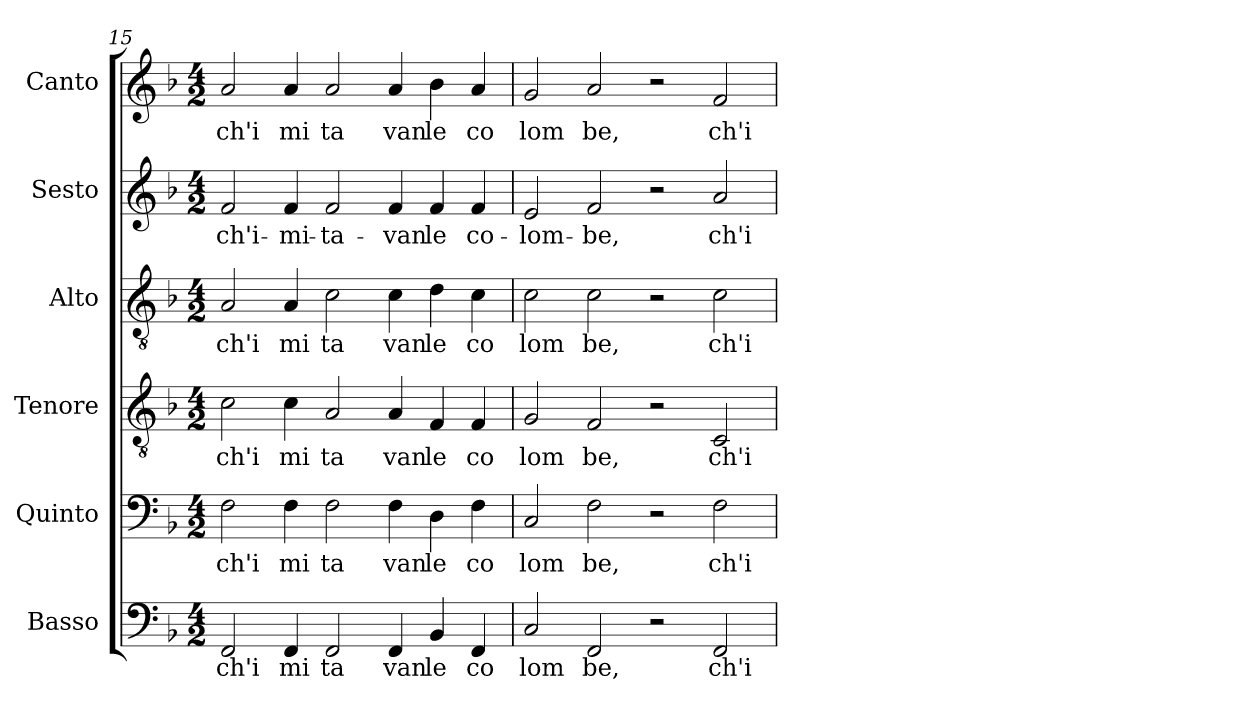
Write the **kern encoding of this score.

**kern	**text	**kern	**text	**kern	**text	**kern	**text	**kern	**text	**kern	**text
*part6	*part6	*part5	*part5	*part4	*part4	*part3	*part3	*part2	*part2	*part1	*part1
*staff6	*staff6	*staff5	*staff5	*staff4	*staff4	*staff3	*staff3	*staff2	*staff2	*staff1	*staff1
*I"Basso	*	*I"Quinto	*	*I"Tenore	*	*I"Alto	*	*I"Sesto	*	*I"Canto	*
*clefF4	*	*clefF4	*	*clefGv2	*	*clefGv2	*	*clefG2	*	*clefG2	*
*k[b-]	*	*k[b-]	*	*k[b-]	*	*k[b-]	*	*k[b-]	*	*k[b-]	*
*F:	*	*F:	*	*F:	*	*F:	*	*F:	*	*F:	*
*M4/2	*	*M4/2	*	*M4/2	*	*M4/2	*	*M4/2	*	*M4/2	*
=15	=15	=15	=15	=15	=15	=15	=15	=15	=15	=15	=15
!	!LO:LY:b:cj	!	!LO:LY:b:cj	!	!LO:LY:b:cj	!	!LO:LY:b:cj	!	!LO:LY:b:cj	!	!LO:LY:b:cj
2FF/	ch'i	2F\	ch'i	2c\	ch'i	2A/	ch'i	2f/	ch'i-	2a/	ch'i
!	!LO:LY:b:cj	!	!LO:LY:b:cj	!	!LO:LY:b:cj	!	!LO:LY:b:cj	!	!LO:LY:b:cj	!	!LO:LY:b:cj
4FF/	mi	4F\	mi	4c\	mi	4A/	mi	4f/	-mi-	4a/	mi
!	!LO:LY:b:cj	!	!LO:LY:b:cj	!	!LO:LY:b:cj	!	!LO:LY:b:cj	!	!LO:LY:b:cj	!	!LO:LY:b:cj
2FF/	ta	2F\	ta	2A/	ta	2c\	ta	2f/	-ta-	2a/	ta
!	!LO:LY:b:cj	!	!LO:LY:b:cj	!	!LO:LY:b:cj	!	!LO:LY:b:cj	!	!LO:LY:b:cj	!	!LO:LY:b:cj
4FF/	van	4F\	van	4A/	van	4c\	van	4f/	-van	4a/	van
!	!LO:LY:b:cj	!	!LO:LY:b:cj	!	!LO:LY:b:cj	!	!LO:LY:b:cj	!	!LO:LY:b:cj	!	!LO:LY:b:cj
4BB-/	le	4D\	le	4F/	le	4d\	le	4f/	le	4b-\	le
!	!LO:LY:b:cj	!	!LO:LY:b:cj	!	!LO:LY:b:cj	!	!LO:LY:b:cj	!	!LO:LY:b:cj	!	!LO:LY:b:cj
4FF/	co	4F\	co	4F/	co	4c\	co	4f/	co-	4a/	co
=16	=16	=16	=16	=16	=16	=16	=16	=16	=16	=16	=16
!	!LO:LY:b:cj	!	!LO:LY:b:cj	!	!LO:LY:b:cj	!	!LO:LY:b:cj	!	!LO:LY:b:cj	!	!LO:LY:b:cj
2C/	lom	2C/	lom	2G/	lom	2c\	lom	2e/	-lom-	2g/	lom
!	!LO:LY:b:cj	!	!LO:LY:b:cj	!	!LO:LY:b:cj	!	!LO:LY:b:cj	!	!LO:LY:b:cj	!	!LO:LY:b:cj
2FF/	be,	2F\	be,	2F/	be,	2c\	be,	2f/	-be,	2a/	be,
2r	.	2r	.	2r	.	2r	.	2r	.	2r	.
!	!LO:LY:b:cj	!	!LO:LY:b:cj	!	!LO:LY:b:cj	!	!LO:LY:b:cj	!	!LO:LY:b:cj	!	!LO:LY:b:cj
2FF/	ch'i	2F\	ch'i	2C/	ch'i	2c\	ch'i	2a/	ch'i-	2f/	ch'i
=	=	=	=	=	=	=	=	=	=	=	=
*-	*-	*-	*-	*-	*-	*-	*-	*-	*-	*-	*-
